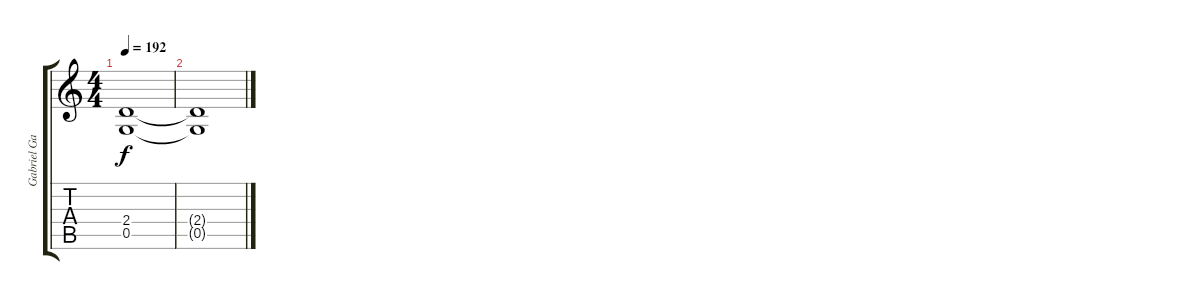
\track ("Gabriel Garcia" "Gabriel Ga") {instrument distortionguitar}
\staff {score tabs}
\tuning (D4 A3 F3 C3 G2 D2) {hide}
\ts (4 4)
\tempo 192
\clef g2
\ks c
(2.4{t} 0.5{t}).1{dy f} |
(2.4{t} 0.5{t}).1
